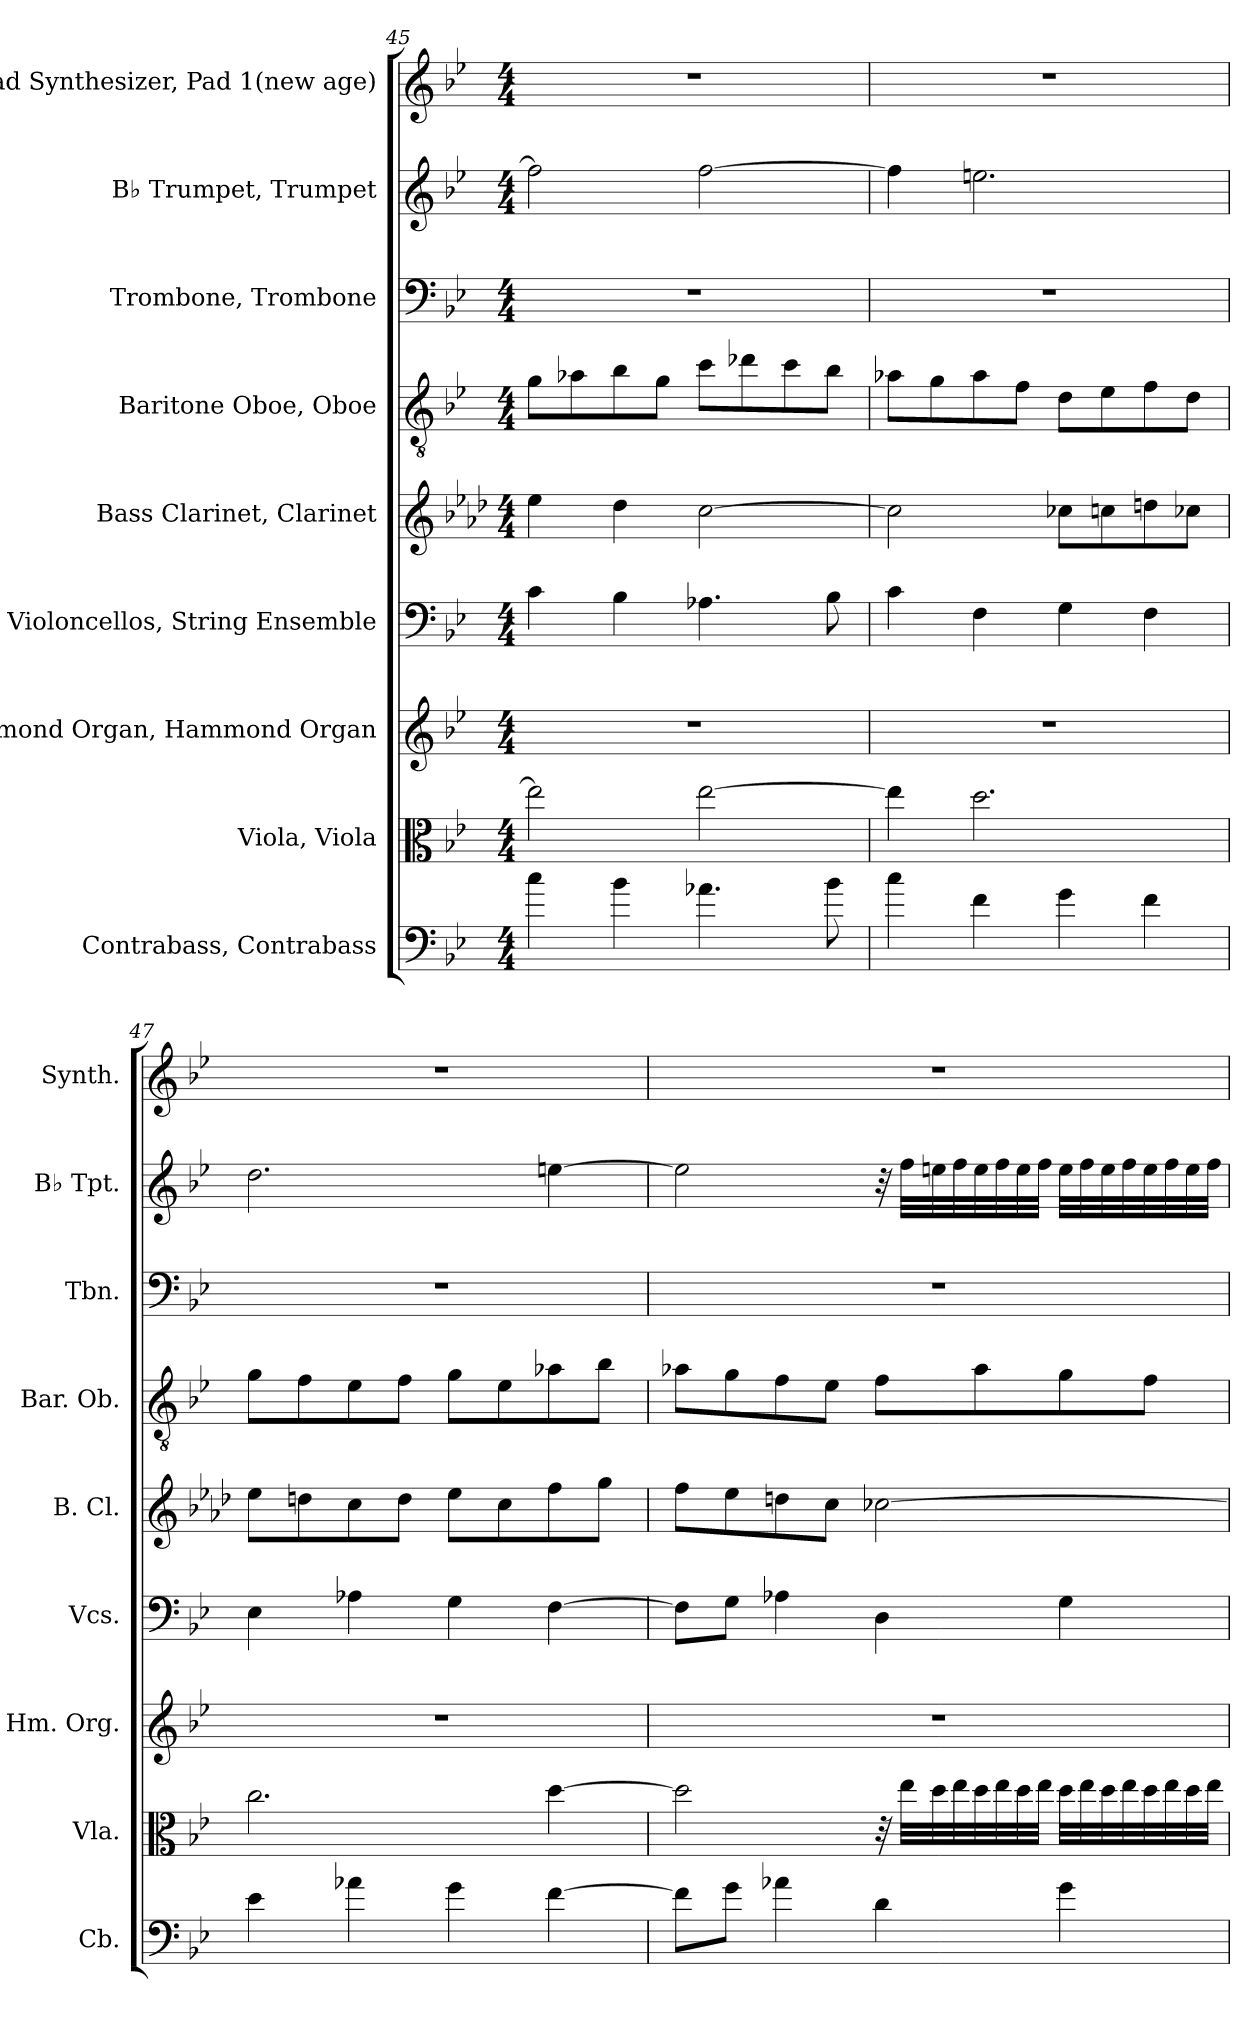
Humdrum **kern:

**kern	**kern	**kern	**kern	**kern	**kern	**kern	**kern	**kern
*part9	*part8	*part7	*part6	*part5	*part4	*part3	*part2	*part1
*staff9	*staff8	*staff7	*staff6	*staff5	*staff4	*staff3	*staff2	*staff1
*I"Contrabass, Contrabass	*I"Viola, Viola	*I"Hammond Organ, Hammond Organ	*I"Violoncellos, String Ensemble	*I"Bass Clarinet, Clarinet	*I"Baritone Oboe, Oboe	*I"Trombone, Trombone	*I"B♭ Trumpet, Trumpet	*I"Pad Synthesizer, Pad 1(new age)
*I'Cb.	*I'Vla.	*I'Hm. Org.	*I'Vcs.	*I'B. Cl.	*I'Bar. Ob.	*I'Tbn.	*I'B♭ Tpt.	*I'Synth.
*clefF4	*clefC3	*clefG2	*clefF4	*clefG2	*clefGv2	*clefF4	*clefG2	*clefG2
*ITrd7c12	*	*	*	*ITrd8c14	*	*	*ITrd1c2	*
*k[b-e-]	*k[b-e-]	*k[b-e-]	*k[b-e-]	*k[b-e-a-d-]	*k[b-e-]	*k[b-e-]	*k[b-e-a-d-]	*k[b-e-]
*M4/4	*M4/4	*M4/4	*M4/4	*M4/4	*M4/4	*M4/4	*M4/4	*M4/4
=45	=45	=45	=45	=45	=45	=45	=45	=45
4c\	2ee-\]	1r	4c\	4e-\	8g\L	1r	2ee-\]	1r
.	.	.	.	.	8a-X\	.	.	.
4B-\	.	.	4B-\	4d-\	8b-\	.	.	.
.	.	.	.	.	8g\J	.	.	.
4.A-X\	[2ee-\	.	4.A-X\	[2c\	8cc\L	.	[2ee-\	.
.	.	.	.	.	8dd-X\	.	.	.
.	.	.	.	.	8cc\	.	.	.
8B-\	.	.	8B-\	.	8b-\J	.	.	.
=46	=46	=46	=46	=46	=46	=46	=46	=46
4c\	4ee-\]	1r	4c\	2c\]	8a-X\L	1r	4ee-\]	1r
.	.	.	.	.	8g\	.	.	.
4F\	2.dd\	.	4F\	.	8a-\	.	2.ddn\	.
.	.	.	.	.	8f\J	.	.	.
4G\	.	.	4G\	8c-X\L	8d\L	.	.	.
.	.	.	.	8cn\	8e-\	.	.	.
4F\	.	.	4F\	8dn\	8f\	.	.	.
.	.	.	.	8c-X\J	8d\J	.	.	.
!!LO:PB:g=z
=47	=47	=47	=47	=47	=47	=47	=47	=47
4E-\	2.cc\	1r	4E-\	8e-\L	8g\L	1r	2.cc\	1r
.	.	.	.	8dn\	8f\	.	.	.
4A-X\	.	.	4A-X\	8c\	8e-\	.	.	.
.	.	.	.	8d\J	8f\J	.	.	.
4G\	.	.	4G\	8e-\L	8g\L	.	.	.
.	.	.	.	8c\	8e-\	.	.	.
[4F\	[4dd\	.	[4F\	8f\	8a-X\	.	[4ddn\	.
.	.	.	.	8g\J	8b-\J	.	.	.
=48	=48	=48	=48	=48	=48	=48	=48	=48
8F\L]	2dd\]	1r	8F\L]	8f\L	8a-X\L	1r	2dd\]	1r
8G\J	.	.	8G\J	8e-\	8g\	.	.	.
4A-X\	.	.	4A-X\	8dn\	8f\	.	.	.
.	.	.	.	8c\J	8e-\J	.	.	.
4D\	32r	.	4D\	[2c-X\	8f\L	.	32r	.
.	32ee-\LLL	.	.	.	.	.	32ee-\LLL	.
.	32dd\	.	.	.	.	.	32ddn\	.
.	32ee-\	.	.	.	.	.	32ee-\	.
.	32dd\	.	.	.	8a-\	.	32dd\	.
.	32ee-\	.	.	.	.	.	32ee-\	.
.	32dd\	.	.	.	.	.	32dd\	.
.	32ee-\JJJ	.	.	.	.	.	32ee-\JJJ	.
4G\	32dd\LLL	.	4G\	.	8g\	.	32dd\LLL	.
.	32ee-\	.	.	.	.	.	32ee-\	.
.	32dd\	.	.	.	.	.	32dd\	.
.	32ee-\	.	.	.	.	.	32ee-\	.
.	32dd\	.	.	.	8f\J	.	32dd\	.
.	32ee-\	.	.	.	.	.	32ee-\	.
.	32dd\	.	.	.	.	.	32dd\	.
.	32ee-\JJJ	.	.	.	.	.	32ee-\JJJ	.
=	=	=	=	=	=	=	=	=
*-	*-	*-	*-	*-	*-	*-	*-	*-
